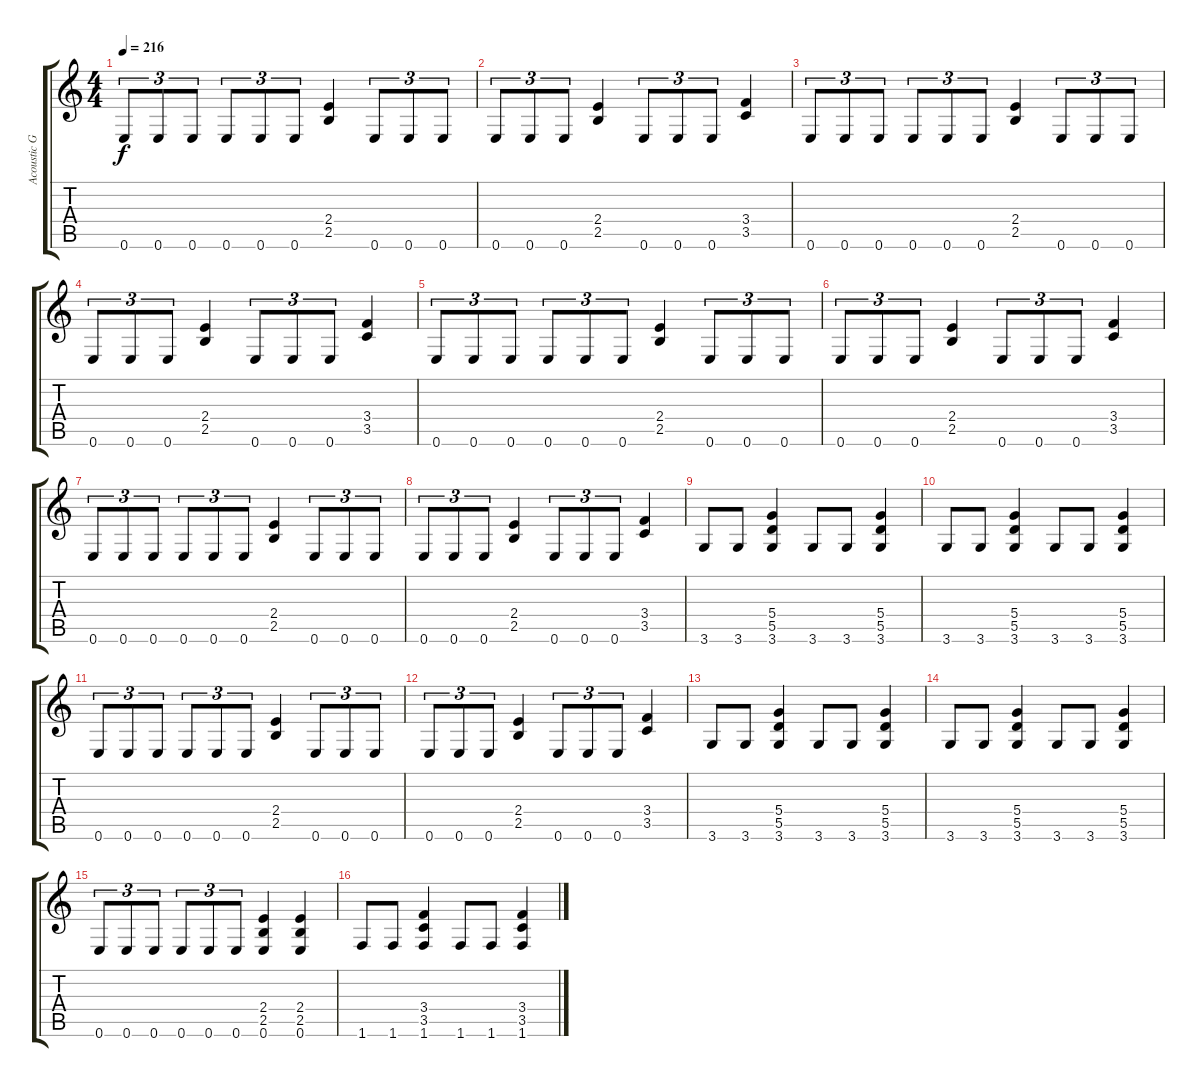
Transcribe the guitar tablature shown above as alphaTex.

\track ("Acoustic Guitar (Guitar 1)" "Acoustic G") {instrument acousticguitarsteel}
\staff {score tabs}
\tuning (E4 B3 G3 D3 A2 E2) {hide}
\ts (4 4)
\tempo 216
\clef g2
\ks c
0.6.8{tu (3 2) dy f} 0.6.8{tu (3 2)} 0.6.8{tu (3 2)} 0.6.8{tu (3 2)} 0.6.8{tu (3 2)} 0.6.8{tu (3 2)} (2.4 2.5).4 0.6.8{tu (3 2)} 0.6.8{tu (3 2)} 0.6.8{tu (3 2)} |
0.6.8{tu (3 2)} 0.6.8{tu (3 2)} 0.6.8{tu (3 2)} (2.4 2.5).4 0.6.8{tu (3 2)} 0.6.8{tu (3 2)} 0.6.8{tu (3 2)} (3.4 3.5).4 |
0.6.8{tu (3 2)} 0.6.8{tu (3 2)} 0.6.8{tu (3 2)} 0.6.8{tu (3 2)} 0.6.8{tu (3 2)} 0.6.8{tu (3 2)} (2.4 2.5).4 0.6.8{tu (3 2)} 0.6.8{tu (3 2)} 0.6.8{tu (3 2)} |
0.6.8{tu (3 2)} 0.6.8{tu (3 2)} 0.6.8{tu (3 2)} (2.4 2.5).4 0.6.8{tu (3 2)} 0.6.8{tu (3 2)} 0.6.8{tu (3 2)} (3.4 3.5).4 |
0.6.8{tu (3 2)} 0.6.8{tu (3 2)} 0.6.8{tu (3 2)} 0.6.8{tu (3 2)} 0.6.8{tu (3 2)} 0.6.8{tu (3 2)} (2.4 2.5).4 0.6.8{tu (3 2)} 0.6.8{tu (3 2)} 0.6.8{tu (3 2)} |
0.6.8{tu (3 2)} 0.6.8{tu (3 2)} 0.6.8{tu (3 2)} (2.4 2.5).4 0.6.8{tu (3 2)} 0.6.8{tu (3 2)} 0.6.8{tu (3 2)} (3.4 3.5).4 |
0.6.8{tu (3 2)} 0.6.8{tu (3 2)} 0.6.8{tu (3 2)} 0.6.8{tu (3 2)} 0.6.8{tu (3 2)} 0.6.8{tu (3 2)} (2.4 2.5).4 0.6.8{tu (3 2)} 0.6.8{tu (3 2)} 0.6.8{tu (3 2)} |
0.6.8{tu (3 2)} 0.6.8{tu (3 2)} 0.6.8{tu (3 2)} (2.4 2.5).4 0.6.8{tu (3 2)} 0.6.8{tu (3 2)} 0.6.8{tu (3 2)} (3.4 3.5).4 |
3.6.8 3.6.8 (5.4 5.5 3.6).4 3.6.8 3.6.8 (5.4 5.5 3.6).4 |
3.6.8 3.6.8 (5.4 5.5 3.6).4 3.6.8 3.6.8 (5.4 5.5 3.6).4 |
0.6.8{tu (3 2)} 0.6.8{tu (3 2)} 0.6.8{tu (3 2)} 0.6.8{tu (3 2)} 0.6.8{tu (3 2)} 0.6.8{tu (3 2)} (2.4 2.5).4 0.6.8{tu (3 2)} 0.6.8{tu (3 2)} 0.6.8{tu (3 2)} |
0.6.8{tu (3 2)} 0.6.8{tu (3 2)} 0.6.8{tu (3 2)} (2.4 2.5).4 0.6.8{tu (3 2)} 0.6.8{tu (3 2)} 0.6.8{tu (3 2)} (3.4 3.5).4 |
3.6.8 3.6.8 (5.4 5.5 3.6).4 3.6.8 3.6.8 (5.4 5.5 3.6).4 |
3.6.8 3.6.8 (5.4 5.5 3.6).4 3.6.8 3.6.8 (5.4 5.5 3.6).4 |
0.6.8{tu (3 2)} 0.6.8{tu (3 2)} 0.6.8{tu (3 2)} 0.6.8{tu (3 2)} 0.6.8{tu (3 2)} 0.6.8{tu (3 2)} (2.4 2.5 0.6).4 (2.4 2.5 0.6).4 |
1.6.8 1.6.8 (3.4 3.5 1.6).4 1.6.8 1.6.8 (3.4 3.5 1.6).4
